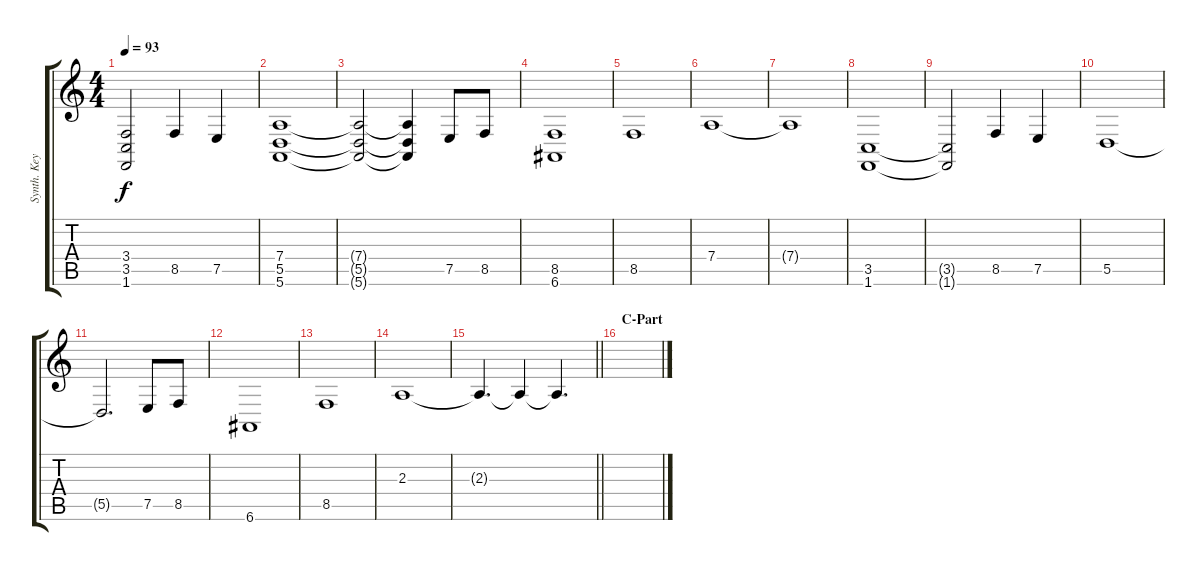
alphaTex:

\track ("Synth. Keyboard" "Synth. Key") {instrument synthbrass1}
\staff {score tabs}
\tuning (E4 B3 G3 D3 A2 E2) {hide}
\ts (4 4)
\tempo 93
\clef g2
\ks c
(3.4{t} 3.5{t} 1.6{t}).2{dy f} 8.5.4 7.5.4 |
(7.4 5.5 5.6).1 |
(7.4{t} 5.5{t} 5.6{t}).2 (7.4{t} 5.5{t} 5.6{t}).4 7.5.8 8.5.8 |
(8.5 6.6).1 |
8.5.1 |
7.4.1 |
7.4{t}.1 |
(3.5 1.6).1 |
(3.5{t} 1.6{t}).2 8.5.4 7.5.4 |
5.5.1 |
5.5{t}.2{d} 7.5.8 8.5.8 |
6.6.1 |
8.5.1 |
2.3.1 |
\barLineRight lightlight
2.3{t}.4{d} 2.3{t}.4{volume 1} 2.3{t}.4{d} |
\section ("" "C-Part")
